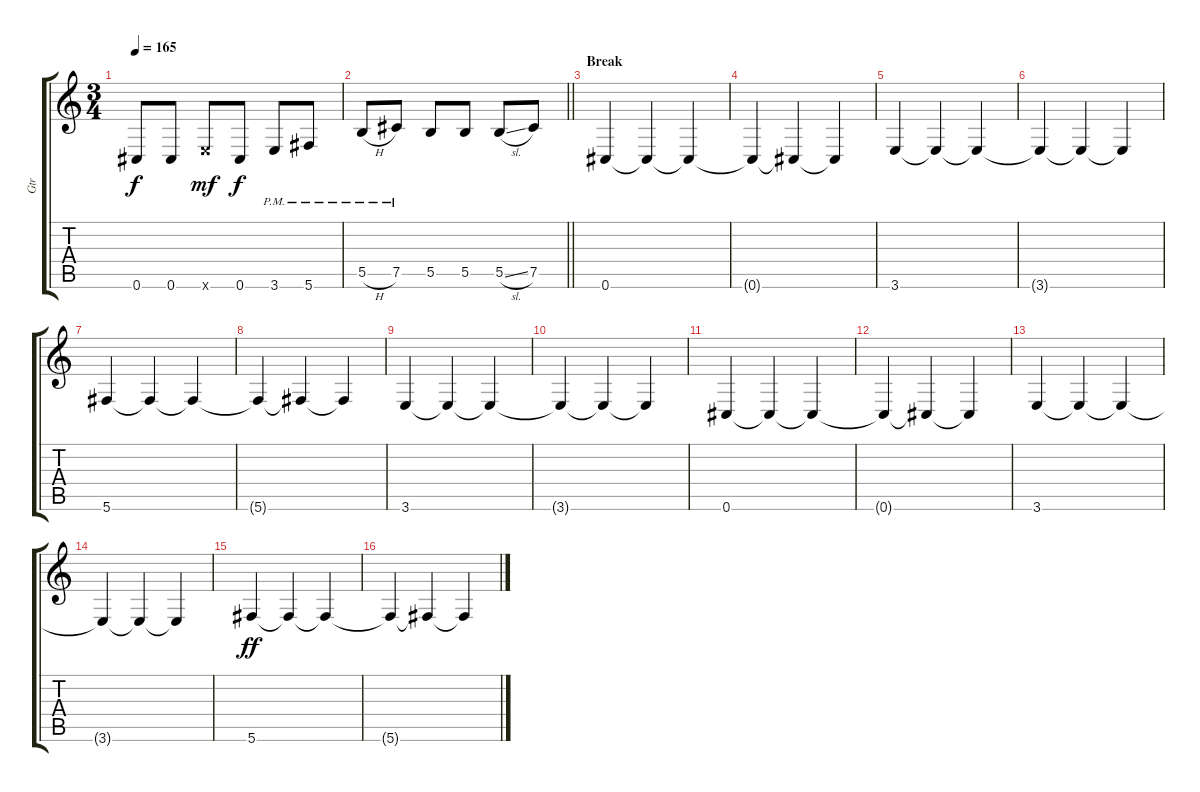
\track ("Gtr" "Gtr") {instrument overdrivenguitar}
\staff {score tabs}
\tuning (Db4 Ab3 E3 B2 Gb2 Db2) {hide}
\ts (3 4)
\tempo 165
\clef g2
\ks c
0.6.8{dy f} 0.6.8 3.6{x}.8{dy mf} 0.6.8{dy f} 3.6{pm}.8 5.6{pm}.8 |
\barLineRight lightlight
5.5{h pm}.8 7.5{pm}.8 5.5.8 5.5.8 5.5{sl}.8 7.5.8 |
\section ("" "Break")
0.6.4 0.6{t}.4 0.6{t}.4 |
0.6{t}.4 0.6{t}.4 0.6{t}.4 |
3.6.4 3.6{t}.4 3.6{t}.4 |
3.6{t}.4 3.6{t}.4 3.6{t}.4 |
5.6.4 5.6{t}.4 5.6{t}.4 |
5.6{t}.4 5.6{t}.4 5.6{t}.4 |
3.6.4 3.6{t}.4 3.6{t}.4 |
3.6{t}.4 3.6{t}.4 3.6{t}.4 |
0.6.4 0.6{t}.4 0.6{t}.4 |
0.6{t}.4 0.6{t}.4 0.6{t}.4 |
3.6.4 3.6{t}.4 3.6{t}.4 |
3.6{t}.4 3.6{t}.4 3.6{t}.4 |
5.6.4{dy ff} 5.6{t}.4 5.6{t}.4 |
5.6{t}.4 5.6{t}.4 5.6{t}.4
